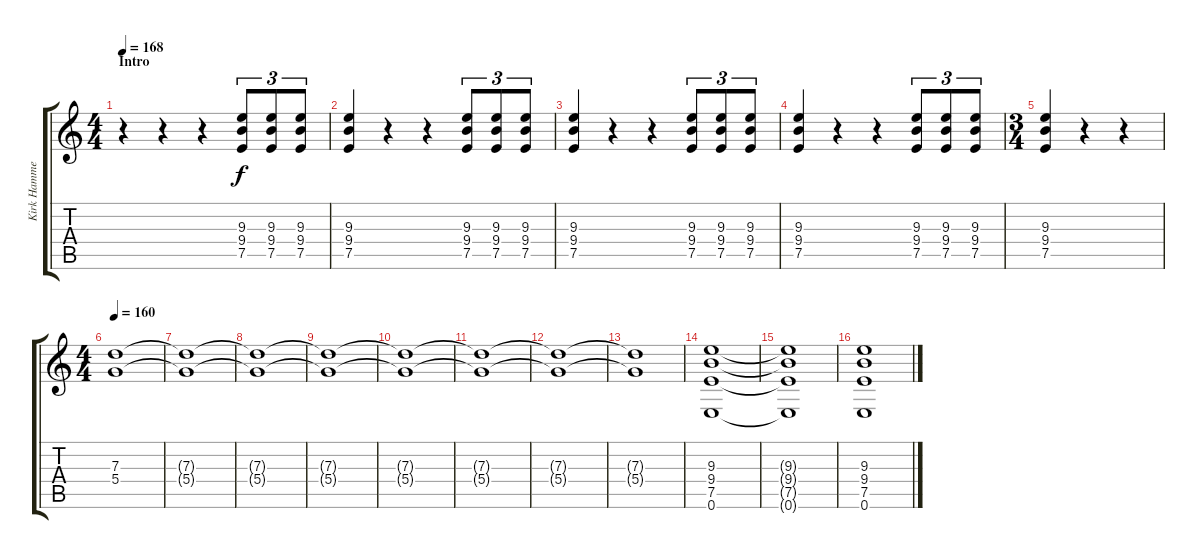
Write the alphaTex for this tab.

\track ("Kirk Hammet - Rhythm Guitar" "Kirk Hamme") {instrument distortionguitar}
\staff {score tabs}
\tuning (E4 B3 G3 D3 A2 E2) {hide}
\ts (4 4)
\section ("" "Intro")
\tempo 168
\clef g2
\ks c
r.4{dy f instrument distortionguitar} r.4 r.4 (9.3 9.4 7.5).8{tu (3 2)} (9.3 9.4 7.5).8{tu (3 2)} (9.3 9.4 7.5).8{tu (3 2)} |
(9.3 9.4 7.5).4 r.4 r.4 (9.3 9.4 7.5).8{tu (3 2)} (9.3 9.4 7.5).8{tu (3 2)} (9.3 9.4 7.5).8{tu (3 2)} |
(9.3 9.4 7.5).4 r.4 r.4 (9.3 9.4 7.5).8{tu (3 2)} (9.3 9.4 7.5).8{tu (3 2)} (9.3 9.4 7.5).8{tu (3 2)} |
(9.3 9.4 7.5).4 r.4 r.4 (9.3 9.4 7.5).8{tu (3 2)} (9.3 9.4 7.5).8{tu (3 2)} (9.3 9.4 7.5).8{tu (3 2)} |
\ts (3 4)
(9.3 9.4 7.5).4 r.4 r.4 |
\ts (4 4)
\tempo 160
(7.3 5.4).1 |
(7.3{t} 5.4{t}).1{volume 0} |
(7.3{t} 5.4{t}).1 |
(7.3{t} 5.4{t}).1 |
(7.3{t} 5.4{t}).1 |
(7.3{t} 5.4{t}).1 |
(7.3{t} 5.4{t}).1 |
(7.3{t} 5.4{t}).1 |
(9.3 9.4 7.5 0.6).1{volume 13 balance 16} |
(9.3{t} 9.4{t} 7.5{t} 0.6{t}).1 |
(9.3 9.4 7.5 0.6).1
